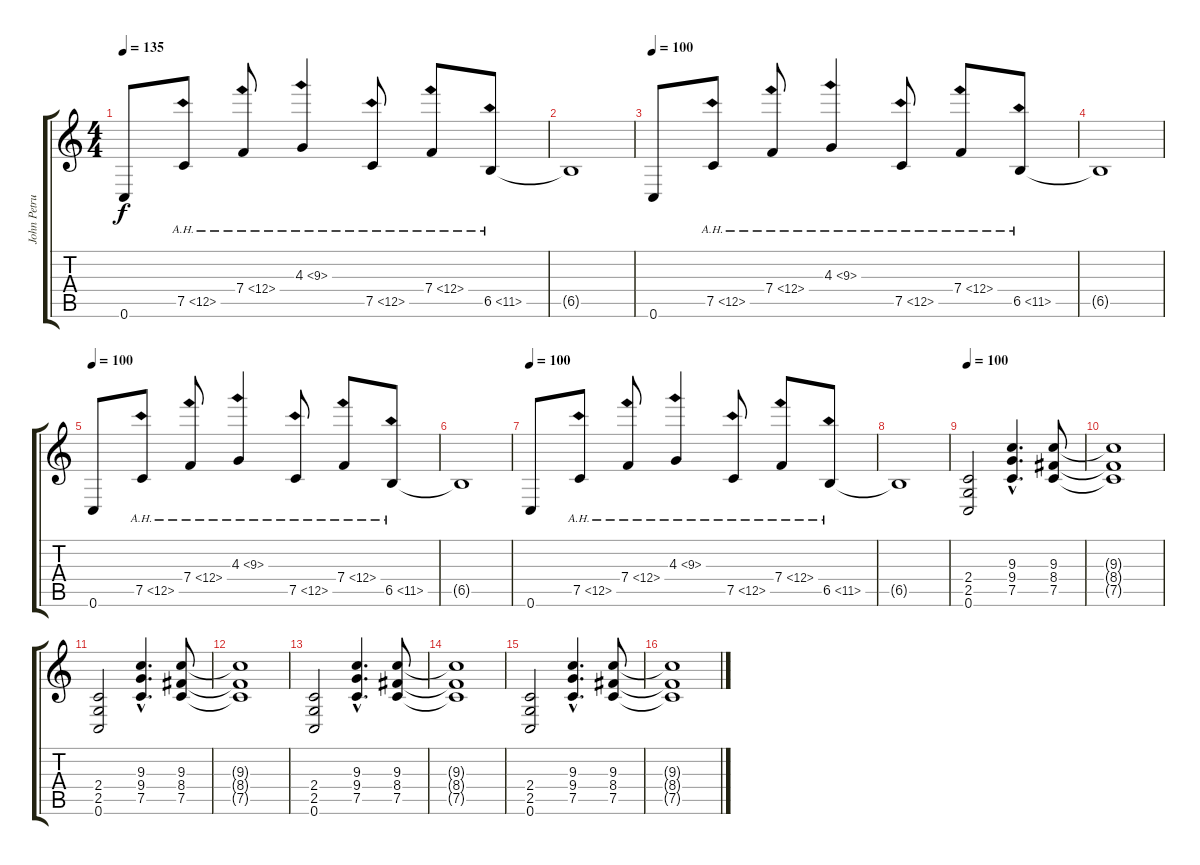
\track ("John Petrucci" "John Petru") {instrument distortionguitar}
\staff {score tabs}
\tuning (C4 G3 Eb3 Bb2 F2 C2) {hide}
\ts (4 4)
\tempo 135
\tempo 100
\tempo 135
\clef g2
\ks c
0.6.8{dy f instrument distortionguitar} 7.5{ah 5}.8 7.4{ah 5}.8 4.3{ah 5}.4 7.5{ah 5}.8 7.4{ah 5}.8 6.5{ah 5}.8 |
6.5{t}.1 |
\tempo 100
0.6.8 7.5{ah 5}.8 7.4{ah 5}.8 4.3{ah 5}.4 7.5{ah 5}.8 7.4{ah 5}.8 6.5{ah 5}.8 |
6.5{t}.1 |
\tempo 100
0.6.8 7.5{ah 5}.8 7.4{ah 5}.8 4.3{ah 5}.4 7.5{ah 5}.8 7.4{ah 5}.8 6.5{ah 5}.8 |
6.5{t}.1 |
\tempo 100
0.6.8 7.5{ah 5}.8 7.4{ah 5}.8 4.3{ah 5}.4 7.5{ah 5}.8 7.4{ah 5}.8 6.5{ah 5}.8 |
6.5{t}.1 |
\tempo 100
(2.4 2.5 0.6).2 (9.3{hac} 9.4{hac} 7.5{hac}).4{d} (9.3 8.4 7.5).8 |
(9.3{t} 8.4{t} 7.5{t}).1 |
(2.4 2.5 0.6).2 (9.3{hac} 9.4{hac} 7.5{hac}).4{d} (9.3 8.4 7.5).8 |
(9.3{t} 8.4{t} 7.5{t}).1 |
(2.4 2.5 0.6).2 (9.3{hac} 9.4{hac} 7.5{hac}).4{d} (9.3 8.4 7.5).8 |
(9.3{t} 8.4{t} 7.5{t}).1 |
(2.4 2.5 0.6).2 (9.3{hac} 9.4{hac} 7.5{hac}).4{d} (9.3 8.4 7.5).8 |
(9.3{t} 8.4{t} 7.5{t}).1
